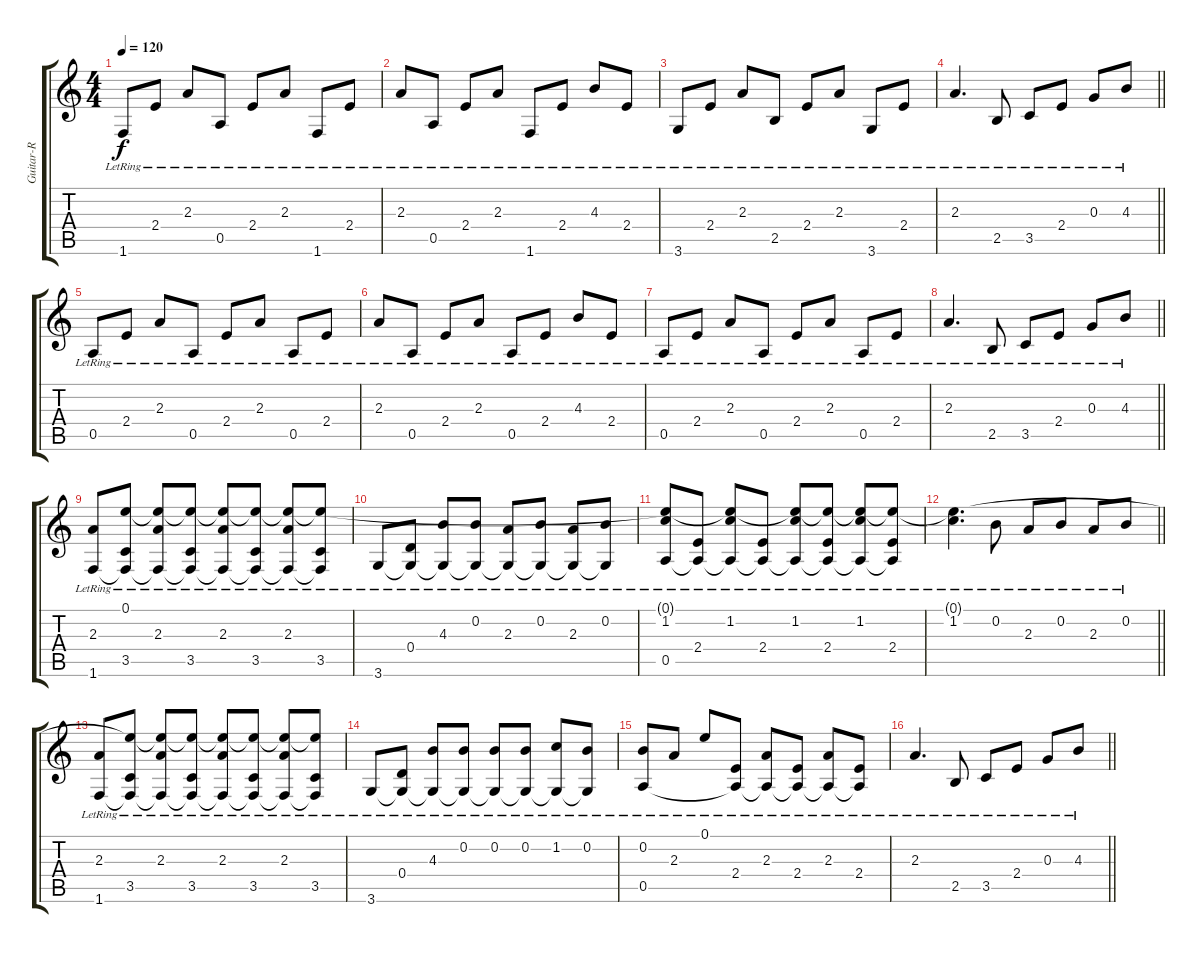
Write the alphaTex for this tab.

\track ("Guitar-R" "Guitar-R") {instrument acousticguitarnylon}
\staff {score tabs}
\tuning (E4 B3 G3 D3 A2 E2) {hide}
\ts (4 4)
\tempo 120
\clef g2
\ks c
1.6{lr}.8{dy f} 2.4{lr}.8 2.3{lr}.8 0.5{lr}.8 2.4{lr}.8 2.3{lr}.8 1.6{lr}.8 2.4{lr}.8 |
2.3{lr}.8 0.5{lr}.8 2.4{lr}.8 2.3{lr}.8 1.6{lr}.8 2.4{lr}.8 4.3{lr}.8 2.4{lr}.8 |
3.6{lr}.8 2.4{lr}.8 2.3{lr}.8 2.5{lr}.8 2.4{lr}.8 2.3{lr}.8 3.6{lr}.8 2.4{lr}.8 |
\barLineRight lightlight
2.3{lr}.4{d} 2.5{lr}.8 3.5{lr}.8 2.4{lr}.8 0.3{lr}.8 4.3{lr}.8 |
\section ("" "")
0.5{lr}.8 2.4{lr}.8 2.3{lr}.8 0.5{lr}.8 2.4{lr}.8 2.3{lr}.8 0.5{lr}.8 2.4{lr}.8 |
2.3{lr}.8 0.5{lr}.8 2.4{lr}.8 2.3{lr}.8 0.5{lr}.8 2.4{lr}.8 4.3{lr}.8 2.4{lr}.8 |
0.5{lr}.8 2.4{lr}.8 2.3{lr}.8 0.5{lr}.8 2.4{lr}.8 2.3{lr}.8 0.5{lr}.8 2.4{lr}.8 |
\barLineRight lightlight
2.3{lr}.4{d} 2.5{lr}.8 3.5{lr}.8 2.4{lr}.8 0.3{lr}.8 4.3{lr}.8 |
\section ("" "")
(2.3{lr} 1.6{lr}).8 (0.1 3.5{lr} 1.6{t}).8 (0.1{t} 2.3{lr} 1.6{t}).8 (0.1{t} 3.5{lr} 1.6{t}).8 (0.1{t} 2.3{lr} 1.6{t}).8 (0.1{t} 3.5{lr} 1.6{t}).8 (0.1{t} 2.3{lr} 1.6{t}).8 (0.1{t} 3.5{lr} 1.6{t}).8 |
3.6{lr}.8 (0.4{lr} 3.6{t}).8 (4.3{lr} 3.6{t}).8 (0.2{lr} 3.6{t}).8 (2.3{lr} 3.6{t}).8 (0.2{lr} 3.6{t}).8 (2.3{lr} 3.6{t}).8 (0.2{lr} 3.6{t}).8 |
(0.1{t} 1.2{lr} 0.5{lr}).8 (2.4{lr} 0.5{t}).8 (0.1{t} 1.2{lr} 0.5{t}).8 (2.4{lr} 0.5{t}).8 (0.1{t} 1.2{lr} 0.5{t}).8 (0.1{t} 2.4{lr} 0.5{t}).8 (0.1{t} 1.2{lr} 0.5{t}).8 (0.1{t} 2.4{lr} 0.5{t}).8 |
\barLineRight lightlight
(0.1{t} 1.2{lr}).4{d} 0.2{lr}.8 2.3{lr}.8 0.2{lr}.8 2.3{lr}.8 0.2{lr}.8 |
\section ("" "")
(2.3{lr} 1.6{lr}).8 (0.1{t} 3.5{lr} 1.6{t}).8 (0.1{t} 2.3{lr} 1.6{t}).8 (0.1{t} 3.5{lr} 1.6{t}).8 (0.1{t} 2.3{lr} 1.6{t}).8 (0.1{t} 3.5{lr} 1.6{t}).8 (0.1{t} 2.3{lr} 1.6{t}).8 (0.1{t} 3.5{lr} 1.6{t}).8 |
3.6{lr}.8 (0.4{lr} 3.6{t}).8 (4.3{lr} 3.6{t}).8 (0.2{lr} 3.6{t}).8 (0.2{lr} 3.6{t}).8 (0.2{lr} 3.6{t}).8 (1.2{lr} 3.6{t}).8 (0.2{lr} 3.6{t}).8 |
(0.2{lr} 0.5{lr}).8 2.3{lr}.8 0.1{lr}.8 (2.4{lr} 0.5{t}).8 (2.3{lr} 0.5{t}).8 (2.4{lr} 0.5{t}).8 (2.3{lr} 0.5{t}).8 (2.4{lr} 0.5{t}).8 |
\barLineRight lightlight
2.3{lr}.4{d} 2.5{lr}.8 3.5{lr}.8 2.4{lr}.8 0.3{lr}.8 4.3{lr}.8
